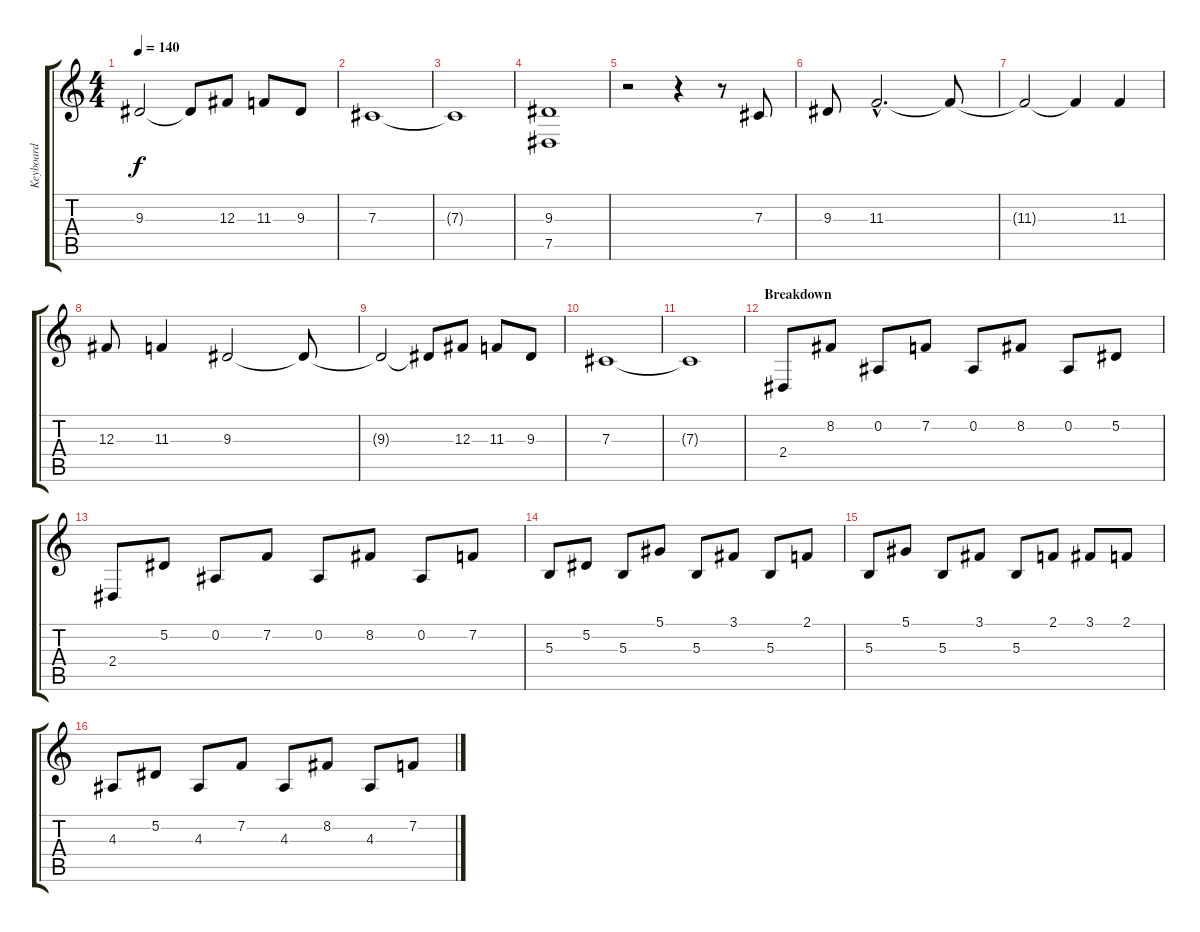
\track ("Keyboard" "Keyboard") {instrument lead8bassandlead}
\staff {score tabs}
\tuning (Eb4 Bb3 Gb3 Db3 Ab2 Eb2) {hide}
\ts (4 4)
\tempo 140
\clef g2
\ks c
9.3{t}.2{dy f} 9.3{t}.8 12.3.8 11.3.8 9.3.8 |
7.3.1 |
7.3{t}.1 |
(9.3 7.5).1 |
r.2 r.4 r.8 7.3.8 |
9.3.8 11.3{hac}.2{d} 11.3{t}.8 |
11.3{t}.2 11.3{t}.4 11.3.4 |
12.3.8 11.3.4 9.3.2 9.3{t}.8 |
9.3{t}.2 9.3{t}.8 12.3.8 11.3.8 9.3.8 |
7.3.1 |
7.3{t}.1 |
\section ("" "Breakdown")
2.4.8 8.2.8 0.2.8 7.2.8 0.2.8 8.2.8 0.2.8 5.2.8 |
2.4.8 5.2.8 0.2.8 7.2.8 0.2.8 8.2.8 0.2.8 7.2.8 |
5.3.8 5.2.8 5.3.8 5.1.8 5.3.8 3.1.8 5.3.8 2.1.8 |
5.3.8 5.1.8 5.3.8 3.1.8 5.3.8 2.1.8 3.1.8 2.1.8 |
4.3.8 5.2.8 4.3.8 7.2.8 4.3.8 8.2.8 4.3.8 7.2.8
